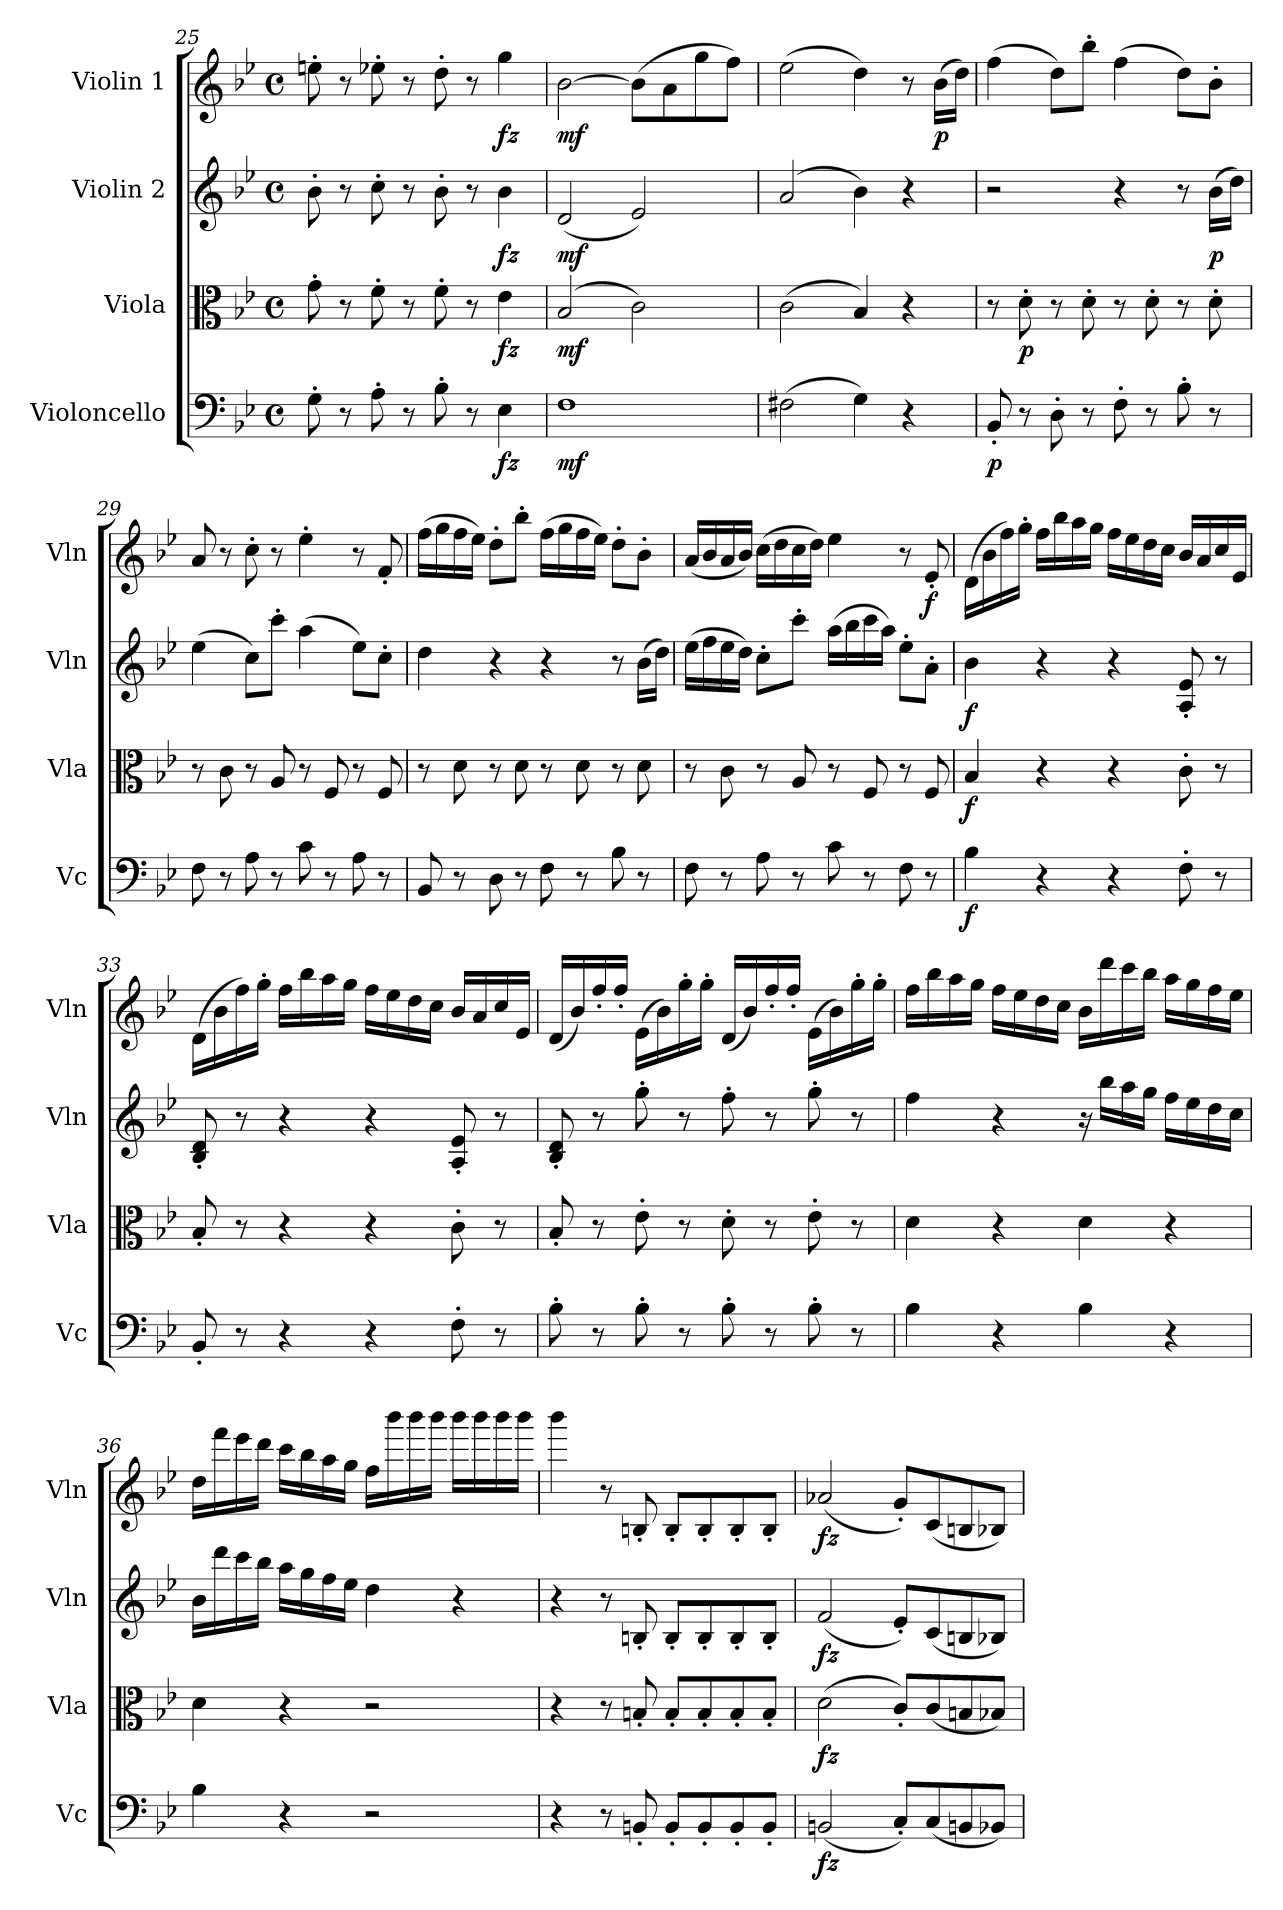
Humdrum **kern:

**kern	**dynam	**kern	**dynam	**kern	**dynam	**kern	**dynam
*part4	*part4	*part3	*part3	*part2	*part2	*part1	*part1
*staff4	*staff4	*staff3	*staff3	*staff2	*staff2	*staff1	*staff1
*I"Violoncello	*	*I"Viola	*	*I"Violin 2	*	*I"Violin 1	*
*I'Vc	*	*I'Vla	*	*I'Vln	*	*I'Vln	*
*clefF4	*	*clefC3	*	*clefG2	*	*clefG2	*
*k[b-e-]	*	*k[b-e-]	*	*k[b-e-]	*	*k[b-e-]	*
*M4/4	*	*M4/4	*	*M4/4	*	*M4/4	*
*met(c)	*	*met(c)	*	*met(c)	*	*met(c)	*
=25	=25	=25	=25	=25	=25	=25	=25
8G'\	.	8g'\	.	8b-'\	.	8een'\	.
8r	.	8r	.	8r	.	8r	.
8A'\	.	8f'\	.	8cc'\	.	8ee-X'\	.
8r	.	8r	.	8r	.	8r	.
8B-'\	.	8f'\	.	8b-'\	.	8dd'\	.
8r	.	8r	.	8r	.	8r	.
!	!LO:DY:b	!	!LO:DY:b	!	!LO:DY:b	!	!LO:DY:b
4E-\	fz	4e-\	fz	4b-\	fz	4gg\	fz
=26	=26	=26	=26	=26	=26	=26	=26
!	!LO:DY:b	!	!LO:DY:b	!	!LO:DY:b	!	!LO:DY:b
1F	mf	(2B-/	mf	(2d/	mf	[2b-\	mf
.	.	2c\)	.	2e-/)	.	(8b-\L]	.
.	.	.	.	.	.	8a\	.
.	.	.	.	.	.	8gg\	.
.	.	.	.	.	.	8ff\J)	.
=27	=27	=27	=27	=27	=27	=27	=27
(2F#X\	.	(2c\	.	(2a/	.	(2ee-\	.
4G\)	.	4B-/)	.	4b-\)	.	4dd\)	.
4r	.	4r	.	4r	.	8r	.
!	!	!	!	!	!	!	!LO:DY:b
.	.	.	.	.	.	(16b-\LL	p
.	.	.	.	.	.	16dd\JJ)	.
=28	=28	=28	=28	=28	=28	=28	=28
!	!LO:DY:b	!	!	!	!	!	!
8BB-'/	p	8r	.	2r	.	(4ff\	.
!	!	!	!LO:DY:b	!	!	!	!
8r	.	8d'\	p	.	.	.	.
8D'\	.	8r	.	.	.	8dd\L)	.
8r	.	8d'\	.	.	.	8bb-'\J	.
8F'\	.	8r	.	4r	.	(4ff\	.
8r	.	8d'\	.	.	.	.	.
8B-'\	.	8r	.	8r	.	8dd\L)	.
!	!	!	!	!	!LO:DY:b	!	!
8r	.	8d'\	.	(16b-\LL	p	8b-'\J	.
.	.	.	.	16dd\JJ)	.	.	.
!!LO:LB:g=z
=29	=29	=29	=29	=29	=29	=29	=29
8F\	.	8r	.	(4ee-\	.	8a/	.
8r	.	8c\	.	.	.	8r	.
8A\	.	8r	.	8cc\L)	.	8cc'\	.
8r	.	8A/	.	8ccc'\J	.	8r	.
8c\	.	8r	.	(4aa\	.	4ee-'\	.
8r	.	8F/	.	.	.	.	.
8A\	.	8r	.	8ee-\L)	.	8r	.
8r	.	8F/	.	8cc'\J	.	8f'/	.
=30	=30	=30	=30	=30	=30	=30	=30
8BB-/	.	8r	.	4dd\	.	(16ff\LL	.
.	.	.	.	.	.	16gg\	.
8r	.	8d\	.	.	.	16ff\	.
.	.	.	.	.	.	16ee-\JJ)	.
8D\	.	8r	.	4r	.	8dd'\L	.
8r	.	8d\	.	.	.	8bb-'\J	.
8F\	.	8r	.	4r	.	(16ff\LL	.
.	.	.	.	.	.	16gg\	.
8r	.	8d\	.	.	.	16ff\	.
.	.	.	.	.	.	16ee-\JJ)	.
8B-\	.	8r	.	8r	.	8dd'\L	.
8r	.	8d\	.	(16b-\LL	.	8b-'\J	.
.	.	.	.	16dd\JJ)	.	.	.
=31	=31	=31	=31	=31	=31	=31	=31
8F\	.	8r	.	(16ee-\LL	.	(16a/LL	.
.	.	.	.	16ff\	.	16b-/	.
8r	.	8c\	.	16ee-\	.	16a/	.
.	.	.	.	16dd\JJ)	.	16b-/JJ)	.
8A\	.	8r	.	8cc'\L	.	(16cc\LL	.
.	.	.	.	.	.	16dd\	.
8r	.	8A/	.	8ccc'\J	.	16cc\	.
.	.	.	.	.	.	16dd\JJ)	.
8c\	.	8r	.	(16aa\LL	.	4ee-\	.
.	.	.	.	16bb-\	.	.	.
8r	.	8F/	.	16ccc\	.	.	.
.	.	.	.	16aa\JJ)	.	.	.
8F\	.	8r	.	8ee-'\L	.	8r	.
!	!	!	!	!	!	!	!LO:DY:b
8r	.	8F/	.	8a'\J	.	8e-'/	f
!!LO:LB:g=z
=32	=32	=32	=32	=32	=32	=32	=32
!	!LO:DY:b	!	!LO:DY:b	!	!LO:DY:b	!	!
4B-\	f	4B-/	f	4b-\	f	(16d\LL	.
.	.	.	.	.	.	16b-\	.
.	.	.	.	.	.	16ff\)	.
.	.	.	.	.	.	16gg'\JJ	.
4r	.	4r	.	4r	.	16ff\LL	.
.	.	.	.	.	.	16bb-\	.
.	.	.	.	.	.	16aa\	.
.	.	.	.	.	.	16gg\JJ	.
4r	.	4r	.	4r	.	16ff\LL	.
.	.	.	.	.	.	16ee-\	.
.	.	.	.	.	.	16dd\	.
.	.	.	.	.	.	16cc\JJ	.
8F'\	.	8c'\	.	8A/' 8e-/'	.	16b-/LL	.
.	.	.	.	.	.	16a/	.
8r	.	8r	.	8r	.	16cc/	.
.	.	.	.	.	.	16e-/JJ	.
!!LO:LB:g=z
=33	=33	=33	=33	=33	=33	=33	=33
8BB-'/	.	8B-'/	.	8B-/' 8d/'	.	(16d\LL	.
.	.	.	.	.	.	16b-\	.
8r	.	8r	.	8r	.	16ff\)	.
.	.	.	.	.	.	16gg'\JJ	.
4r	.	4r	.	4r	.	16ff\LL	.
.	.	.	.	.	.	16bb-\	.
.	.	.	.	.	.	16aa\	.
.	.	.	.	.	.	16gg\JJ	.
4r	.	4r	.	4r	.	16ff\LL	.
.	.	.	.	.	.	16ee-\	.
.	.	.	.	.	.	16dd\	.
.	.	.	.	.	.	16cc\JJ	.
8F'\	.	8c'\	.	8A/' 8e-/'	.	16b-/LL	.
.	.	.	.	.	.	16a/	.
8r	.	8r	.	8r	.	16cc/	.
.	.	.	.	.	.	16e-/JJ	.
=34	=34	=34	=34	=34	=34	=34	=34
8B-'\	.	8B-'/	.	8B-/' 8d/'	.	(16d/LL	.
.	.	.	.	.	.	16b-/)	.
8r	.	8r	.	8r	.	16ff'/	.
.	.	.	.	.	.	16ff'/JJ	.
8B-'\	.	8e-'\	.	8gg'\	.	(16e-\LL	.
.	.	.	.	.	.	16b-\)	.
8r	.	8r	.	8r	.	16gg'\	.
.	.	.	.	.	.	16gg'\JJ	.
8B-'\	.	8d'\	.	8ff'\	.	(16d/LL	.
.	.	.	.	.	.	16b-/)	.
8r	.	8r	.	8r	.	16ff'/	.
.	.	.	.	.	.	16ff'/JJ	.
8B-'\	.	8e-'\	.	8gg'\	.	(16e-\LL	.
.	.	.	.	.	.	16b-\)	.
8r	.	8r	.	8r	.	16gg'\	.
.	.	.	.	.	.	16gg'\JJ	.
!!LO:LB:g=z
=35	=35	=35	=35	=35	=35	=35	=35
4B-\	.	4d\	.	4ff\	.	16ff\LL	.
.	.	.	.	.	.	16bb-\	.
.	.	.	.	.	.	16aa\	.
.	.	.	.	.	.	16gg\JJ	.
4r	.	4r	.	4r	.	16ff\LL	.
.	.	.	.	.	.	16ee-\	.
.	.	.	.	.	.	16dd\	.
.	.	.	.	.	.	16cc\JJ	.
4B-\	.	4d\	.	16r	.	16b-\LL	.
.	.	.	.	16bb-\LL	.	16ddd\	.
.	.	.	.	16aa\	.	16ccc\	.
.	.	.	.	16gg\JJ	.	16bb-\JJ	.
4r	.	4r	.	16ff\LL	.	16aa\LL	.
.	.	.	.	16ee-\	.	16gg\	.
.	.	.	.	16dd\	.	16ff\	.
.	.	.	.	16cc\JJ	.	16ee-\JJ	.
!!LO:PB:g=z
=36	=36	=36	=36	=36	=36	=36	=36
4B-\	.	4d\	.	16b-\LL	.	16dd\LL	.
.	.	.	.	16ddd\	.	16fff\	.
.	.	.	.	16ccc\	.	16eee-\	.
.	.	.	.	16bb-\JJ	.	16ddd\JJ	.
4r	.	4r	.	16aa\LL	.	16ccc\LL	.
.	.	.	.	16gg\	.	16bb-\	.
.	.	.	.	16ff\	.	16aa\	.
.	.	.	.	16ee-\JJ	.	16gg\JJ	.
2r	.	2r	.	4dd\	.	16ff\LL	.
.	.	.	.	.	.	16bbb-\	.
.	.	.	.	.	.	16bbb-\	.
.	.	.	.	.	.	16bbb-\JJ	.
.	.	.	.	4r	.	16bbb-\LL	.
.	.	.	.	.	.	16bbb-\	.
.	.	.	.	.	.	16bbb-\	.
.	.	.	.	.	.	16bbb-\JJ	.
=37	=37	=37	=37	=37	=37	=37	=37
4r	.	4r	.	4r	.	4bbb-\	.
8r	.	8r	.	8r	.	8r	.
8BBn'/	.	8Bn'/	.	8Bn'/	.	8Bn'/	.
8BB'/L	.	8B'/L	.	8B'/L	.	8B'/L	.
8BB'/	.	8B'/	.	8B'/	.	8B'/	.
8BB'/	.	8B'/	.	8B'/	.	8B'/	.
8BB'/J	.	8B'/J	.	8B'/J	.	8B'/J	.
=38	=38	=38	=38	=38	=38	=38	=38
!	!LO:DY:b	!	!LO:DY:b	!	!LO:DY:b	!	!LO:DY:b
(2BBn/	fz	(2d\	fz	(2f/	fz	(2a-X/	fz
8C'/L)	.	8c'/L)	.	8e-'/L)	.	8g'/L)	.
(8C/	.	(8c/	.	(8c/	.	(8c/	.
8BBn/	.	8Bn/	.	8Bn/	.	8Bn/	.
8BB-X/J)	.	8B-X/J)	.	8B-X/J)	.	8B-X/J)	.
=	=	=	=	=	=	=	=
*-	*-	*-	*-	*-	*-	*-	*-
